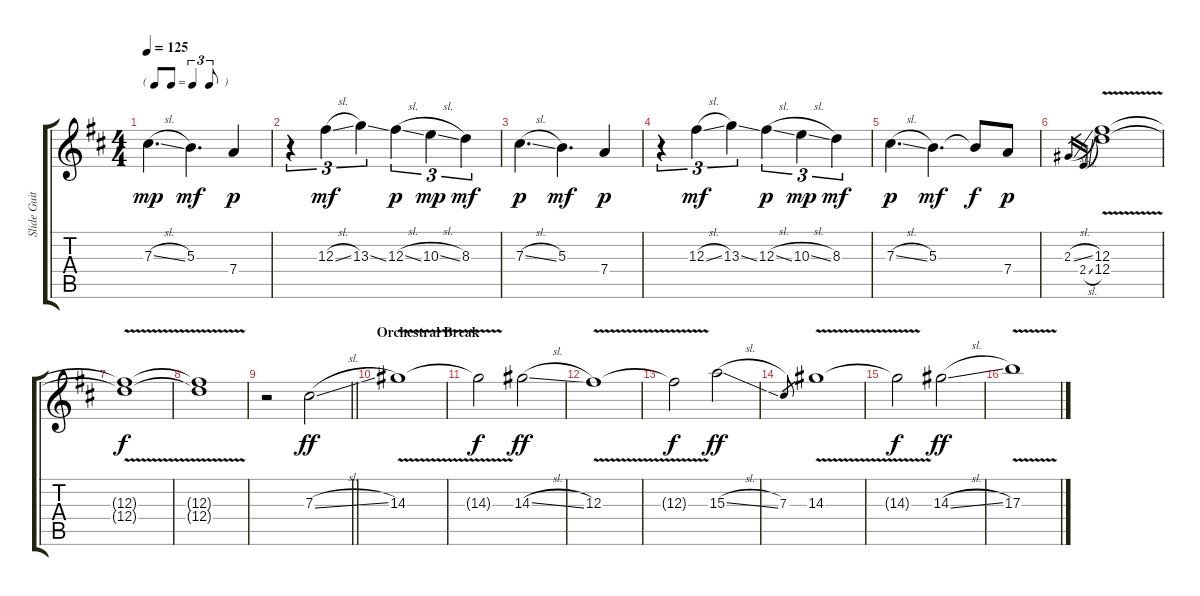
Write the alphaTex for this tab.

\track ("Slide Guitar" "Slide Guit") {instrument overdrivenguitar}
\staff {score tabs}
\tuning (D4 A3 Gb3 D3 A2 D2) {hide}
\ts (4 4)
\tf triplet8th
\tempo 125
\clef g2
\ks d
7.3{sl}.4{d dy mp} 5.3.4{d dy mf} 7.4.4{dy p} |
r.4{tu (3 2)} 12.3{sl}.4{tu (3 2) dy mf} 13.3{ss}.4{tu (3 2)} 12.3{sl}.4{tu (3 2) dy p} 10.3{sl}.4{tu (3 2) dy mp} 8.3.4{tu (3 2) dy mf} |
7.3{sl}.4{d dy p} 5.3.4{d dy mf} 7.4.4{dy p} |
r.4{tu (3 2)} 12.3{sl}.4{tu (3 2) dy mf} 13.3{ss}.4{tu (3 2)} 12.3{sl}.4{tu (3 2) dy p} 10.3{sl}.4{tu (3 2) dy mp} 8.3.4{tu (3 2) dy mf} |
7.3{sl}.4{d dy p} 5.3.4{d dy mf} 5.3{t}.8{dy f} 7.4.8{dy p} |
2.3{sl}.16{gr} 2.4{sl}.16{gr} (12.3{v} 12.4{v}).1 |
(12.3{v t} 12.4{v t}).1{dy f} |
(12.3{v t} 12.4{v t}).1 |
\barLineRight lightlight
r.2{volume 1} 7.3{sl}.2{dy ff volume 5} |
\section ("" "Orchestral Break")
14.3{v}.1 |
14.3{t}.2{dy f volume 1} 14.3{sl}.2{dy ff volume 5} |
12.3{v}.1 |
12.3{t}.2{dy f volume 1} 15.3{sl}.2{dy ff volume 5} |
7.3.8{gr} 14.3{v}.1 |
14.3{t}.2{dy f volume 1} 14.3{sl}.2{dy ff volume 5} |
17.3{v}.1
